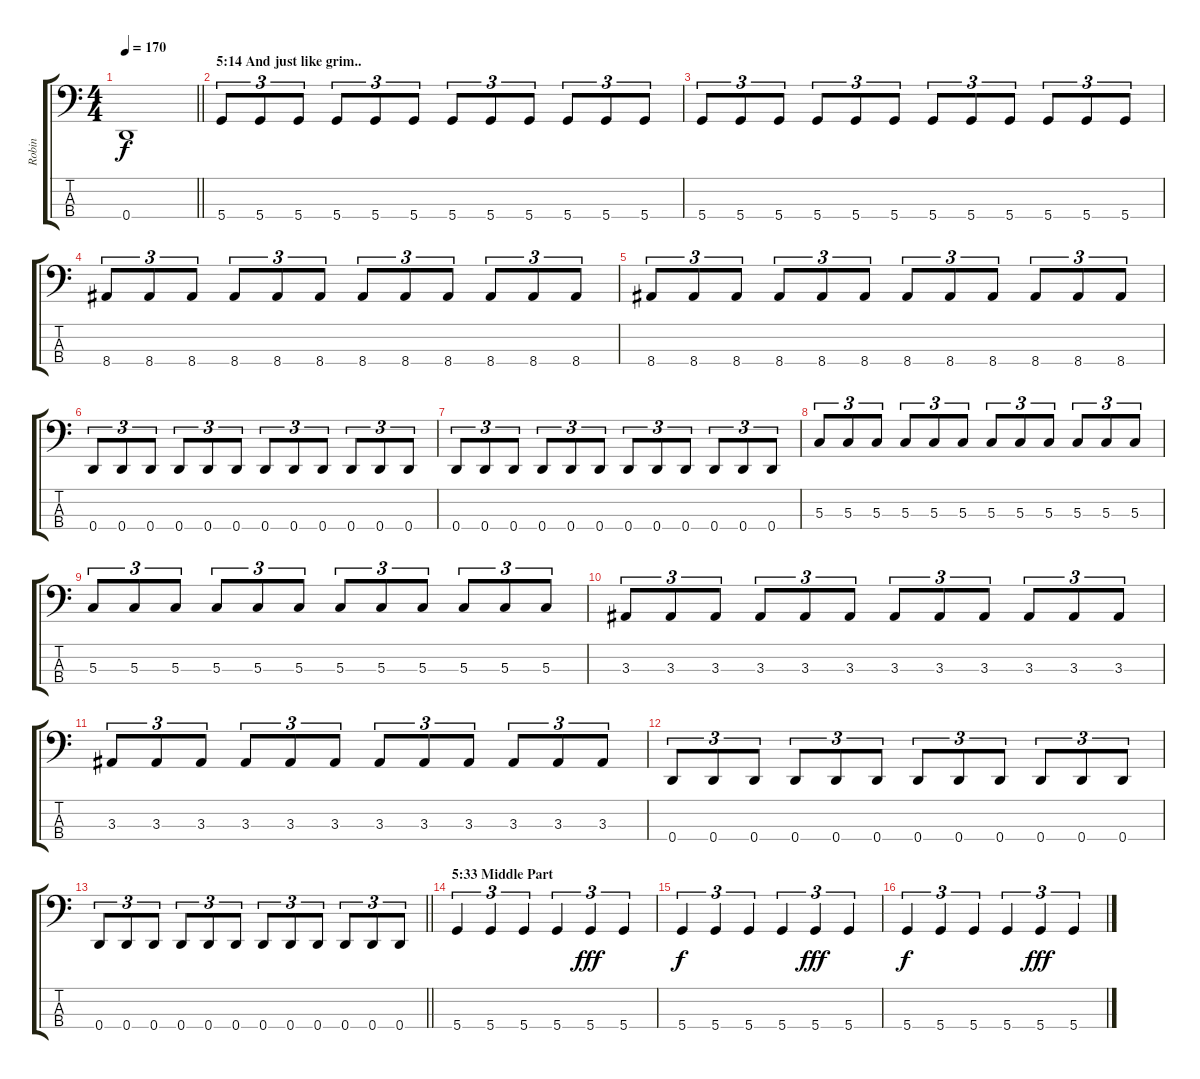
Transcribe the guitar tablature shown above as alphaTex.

\track ("Robin" "Robin") {instrument electricbasspick}
\staff {score tabs}
\tuning (F2 C2 G1 D1) {hide}
\ts (4 4)
\tempo 170
\clef f4
\barLineRight lightlight
\ks c
0.4{t}.1{dy f} |
\section ("" "5:14 And just like grim..")
5.4.8{tu (3 2)} 5.4.8{tu (3 2)} 5.4.8{tu (3 2)} 5.4.8{tu (3 2)} 5.4.8{tu (3 2)} 5.4.8{tu (3 2)} 5.4.8{tu (3 2)} 5.4.8{tu (3 2)} 5.4.8{tu (3 2)} 5.4.8{tu (3 2)} 5.4.8{tu (3 2)} 5.4.8{tu (3 2)} |
5.4.8{tu (3 2)} 5.4.8{tu (3 2)} 5.4.8{tu (3 2)} 5.4.8{tu (3 2)} 5.4.8{tu (3 2)} 5.4.8{tu (3 2)} 5.4.8{tu (3 2)} 5.4.8{tu (3 2)} 5.4.8{tu (3 2)} 5.4.8{tu (3 2)} 5.4.8{tu (3 2)} 5.4.8{tu (3 2)} |
8.4.8{tu (3 2)} 8.4.8{tu (3 2)} 8.4.8{tu (3 2)} 8.4.8{tu (3 2)} 8.4.8{tu (3 2)} 8.4.8{tu (3 2)} 8.4.8{tu (3 2)} 8.4.8{tu (3 2)} 8.4.8{tu (3 2)} 8.4.8{tu (3 2)} 8.4.8{tu (3 2)} 8.4.8{tu (3 2)} |
8.4.8{tu (3 2)} 8.4.8{tu (3 2)} 8.4.8{tu (3 2)} 8.4.8{tu (3 2)} 8.4.8{tu (3 2)} 8.4.8{tu (3 2)} 8.4.8{tu (3 2)} 8.4.8{tu (3 2)} 8.4.8{tu (3 2)} 8.4.8{tu (3 2)} 8.4.8{tu (3 2)} 8.4.8{tu (3 2)} |
0.4.8{tu (3 2)} 0.4.8{tu (3 2)} 0.4.8{tu (3 2)} 0.4.8{tu (3 2)} 0.4.8{tu (3 2)} 0.4.8{tu (3 2)} 0.4.8{tu (3 2)} 0.4.8{tu (3 2)} 0.4.8{tu (3 2)} 0.4.8{tu (3 2)} 0.4.8{tu (3 2)} 0.4.8{tu (3 2)} |
0.4.8{tu (3 2)} 0.4.8{tu (3 2)} 0.4.8{tu (3 2)} 0.4.8{tu (3 2)} 0.4.8{tu (3 2)} 0.4.8{tu (3 2)} 0.4.8{tu (3 2)} 0.4.8{tu (3 2)} 0.4.8{tu (3 2)} 0.4.8{tu (3 2)} 0.4.8{tu (3 2)} 0.4.8{tu (3 2)} |
5.3.8{tu (3 2)} 5.3.8{tu (3 2)} 5.3.8{tu (3 2)} 5.3.8{tu (3 2)} 5.3.8{tu (3 2)} 5.3.8{tu (3 2)} 5.3.8{tu (3 2)} 5.3.8{tu (3 2)} 5.3.8{tu (3 2)} 5.3.8{tu (3 2)} 5.3.8{tu (3 2)} 5.3.8{tu (3 2)} |
5.3.8{tu (3 2)} 5.3.8{tu (3 2)} 5.3.8{tu (3 2)} 5.3.8{tu (3 2)} 5.3.8{tu (3 2)} 5.3.8{tu (3 2)} 5.3.8{tu (3 2)} 5.3.8{tu (3 2)} 5.3.8{tu (3 2)} 5.3.8{tu (3 2)} 5.3.8{tu (3 2)} 5.3.8{tu (3 2)} |
3.3.8{tu (3 2)} 3.3.8{tu (3 2)} 3.3.8{tu (3 2)} 3.3.8{tu (3 2)} 3.3.8{tu (3 2)} 3.3.8{tu (3 2)} 3.3.8{tu (3 2)} 3.3.8{tu (3 2)} 3.3.8{tu (3 2)} 3.3.8{tu (3 2)} 3.3.8{tu (3 2)} 3.3.8{tu (3 2)} |
3.3.8{tu (3 2)} 3.3.8{tu (3 2)} 3.3.8{tu (3 2)} 3.3.8{tu (3 2)} 3.3.8{tu (3 2)} 3.3.8{tu (3 2)} 3.3.8{tu (3 2)} 3.3.8{tu (3 2)} 3.3.8{tu (3 2)} 3.3.8{tu (3 2)} 3.3.8{tu (3 2)} 3.3.8{tu (3 2)} |
0.4.8{tu (3 2)} 0.4.8{tu (3 2)} 0.4.8{tu (3 2)} 0.4.8{tu (3 2)} 0.4.8{tu (3 2)} 0.4.8{tu (3 2)} 0.4.8{tu (3 2)} 0.4.8{tu (3 2)} 0.4.8{tu (3 2)} 0.4.8{tu (3 2)} 0.4.8{tu (3 2)} 0.4.8{tu (3 2)} |
\barLineRight lightlight
0.4.8{tu (3 2)} 0.4.8{tu (3 2)} 0.4.8{tu (3 2)} 0.4.8{tu (3 2)} 0.4.8{tu (3 2)} 0.4.8{tu (3 2)} 0.4.8{tu (3 2)} 0.4.8{tu (3 2)} 0.4.8{tu (3 2)} 0.4.8{tu (3 2)} 0.4.8{tu (3 2)} 0.4.8{tu (3 2)} |
\section ("" "5:33 Middle Part")
5.4.4{tu (3 2)} 5.4.4{tu (3 2)} 5.4.4{tu (3 2)} 5.4.4{tu (3 2)} 5.4.4{tu (3 2) dy fff} 5.4.4{tu (3 2)} |
5.4.4{tu (3 2) dy f} 5.4.4{tu (3 2)} 5.4.4{tu (3 2)} 5.4.4{tu (3 2)} 5.4.4{tu (3 2) dy fff} 5.4.4{tu (3 2)} |
5.4.4{tu (3 2) dy f} 5.4.4{tu (3 2)} 5.4.4{tu (3 2)} 5.4.4{tu (3 2)} 5.4.4{tu (3 2) dy fff} 5.4.4{tu (3 2)}
